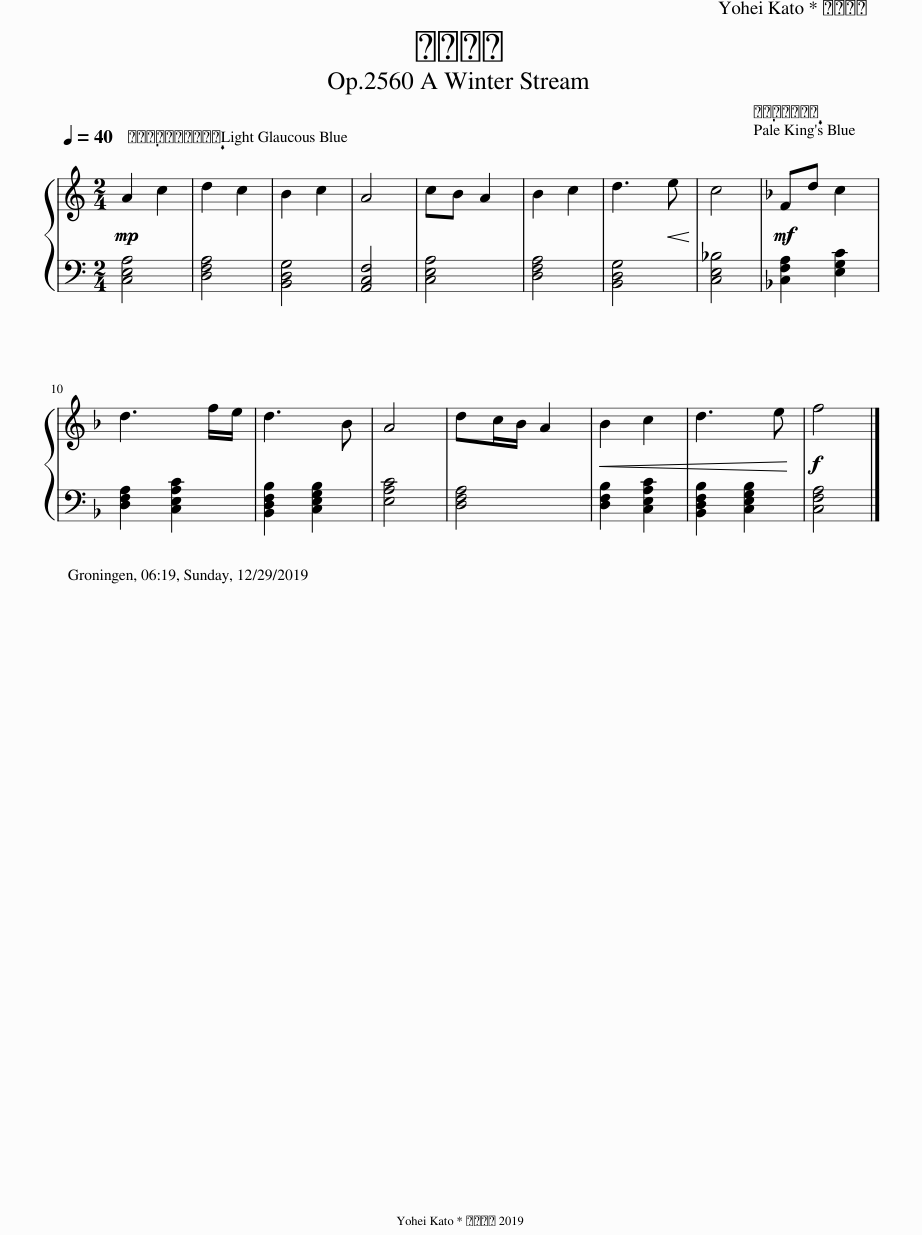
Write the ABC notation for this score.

X:1
%%score { 1 | 2 }
L:1/8
Q:1/4=40
M:2/4
I:linebreak $
K:C
V:1 treble
V:2 bass
V:1
!mp! A2 c2 | d2 c2 | B2 c2 | A4 | cB A2 | %5
 B2 c2 | d3!<(! e!<)! | c4 |[K:F]!mf! Fd c2 |$ d3 f/e/ | %10
 d3 B | A4 | dc/B/ A2 |!<(! B2 c2!<)! | d3 e | %15
!f! f4 |] %16
V:2
 [C,E,A,]4 | [D,F,A,]4 | [B,,D,G,]4 | [A,,C,F,]4 | [C,E,A,]4 | %5
 [D,F,A,]4 | [B,,D,G,]4 | [C,E,_B,]4 |[K:F] [C,F,A,]2 [E,G,C]2 |$ [D,F,A,]2 [C,E,A,C]2 | %10
 [B,,D,F,B,]2 [C,E,G,B,]2 | [E,A,C]4 | [D,F,A,]4 | [D,F,B,]2 [C,E,A,C]2 | [B,,D,F,B,]2 [C,E,G,B,]2 | %15
 [C,F,A,]4 |] %16
